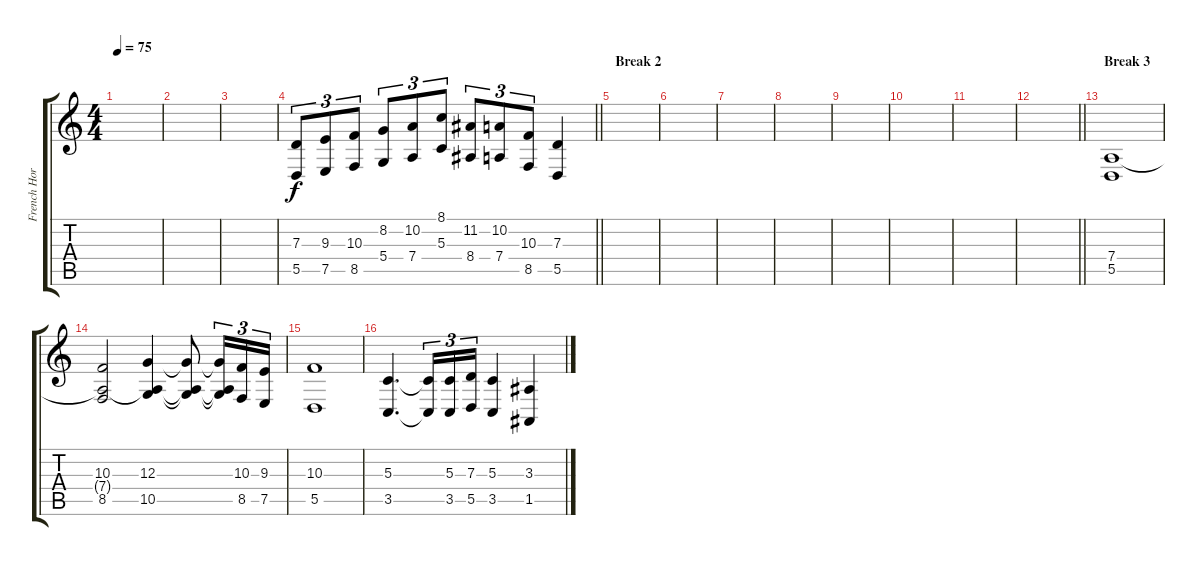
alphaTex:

\track ("French Horns" "French Hor") {instrument frenchhorn}
\staff {score tabs}
\tuning (E4 B3 G3 D3 A2 E2) {hide}
\ts (4 4)
\tempo 75
\clef g2
\ks c
|
|
|
\barLineRight lightlight
(7.3 5.5).8{tu (3 2)} (9.3 7.5).8{tu (3 2)} (10.3 8.5).8{tu (3 2)} (8.2 5.4).8{tu (3 2)} (10.2 7.4).8{tu (3 2)} (8.1 5.3).8{tu (3 2)} (11.2 8.4).8{tu (3 2)} (10.2 7.4).8{tu (3 2)} (10.3 8.5).8{tu (3 2)} (7.3 5.5).4 |
\section ("" "Break 2")
|
|
|
|
|
|
|
\barLineRight lightlight
|
\section ("" "Break 3")
(7.4 5.5).1{volume 12} |
(10.3 7.4{t} 8.5).2 (12.3 7.4{t} 10.5).4 (12.3{t} 7.4{t} 10.5{t}).8 (12.3{t} 7.4{t} 10.5{t}).16{tu (3 2)} (10.3 8.5).16{tu (3 2)} (9.3 7.5).16{tu (3 2)} |
(10.3 5.5).1 |
(5.3 3.5).4{d} (5.3{t} 3.5{t}).16{tu (3 2)} (5.3 3.5).16{tu (3 2)} (7.3 5.5).16{tu (3 2)} (5.3 3.5).4 (3.3 1.5).4
